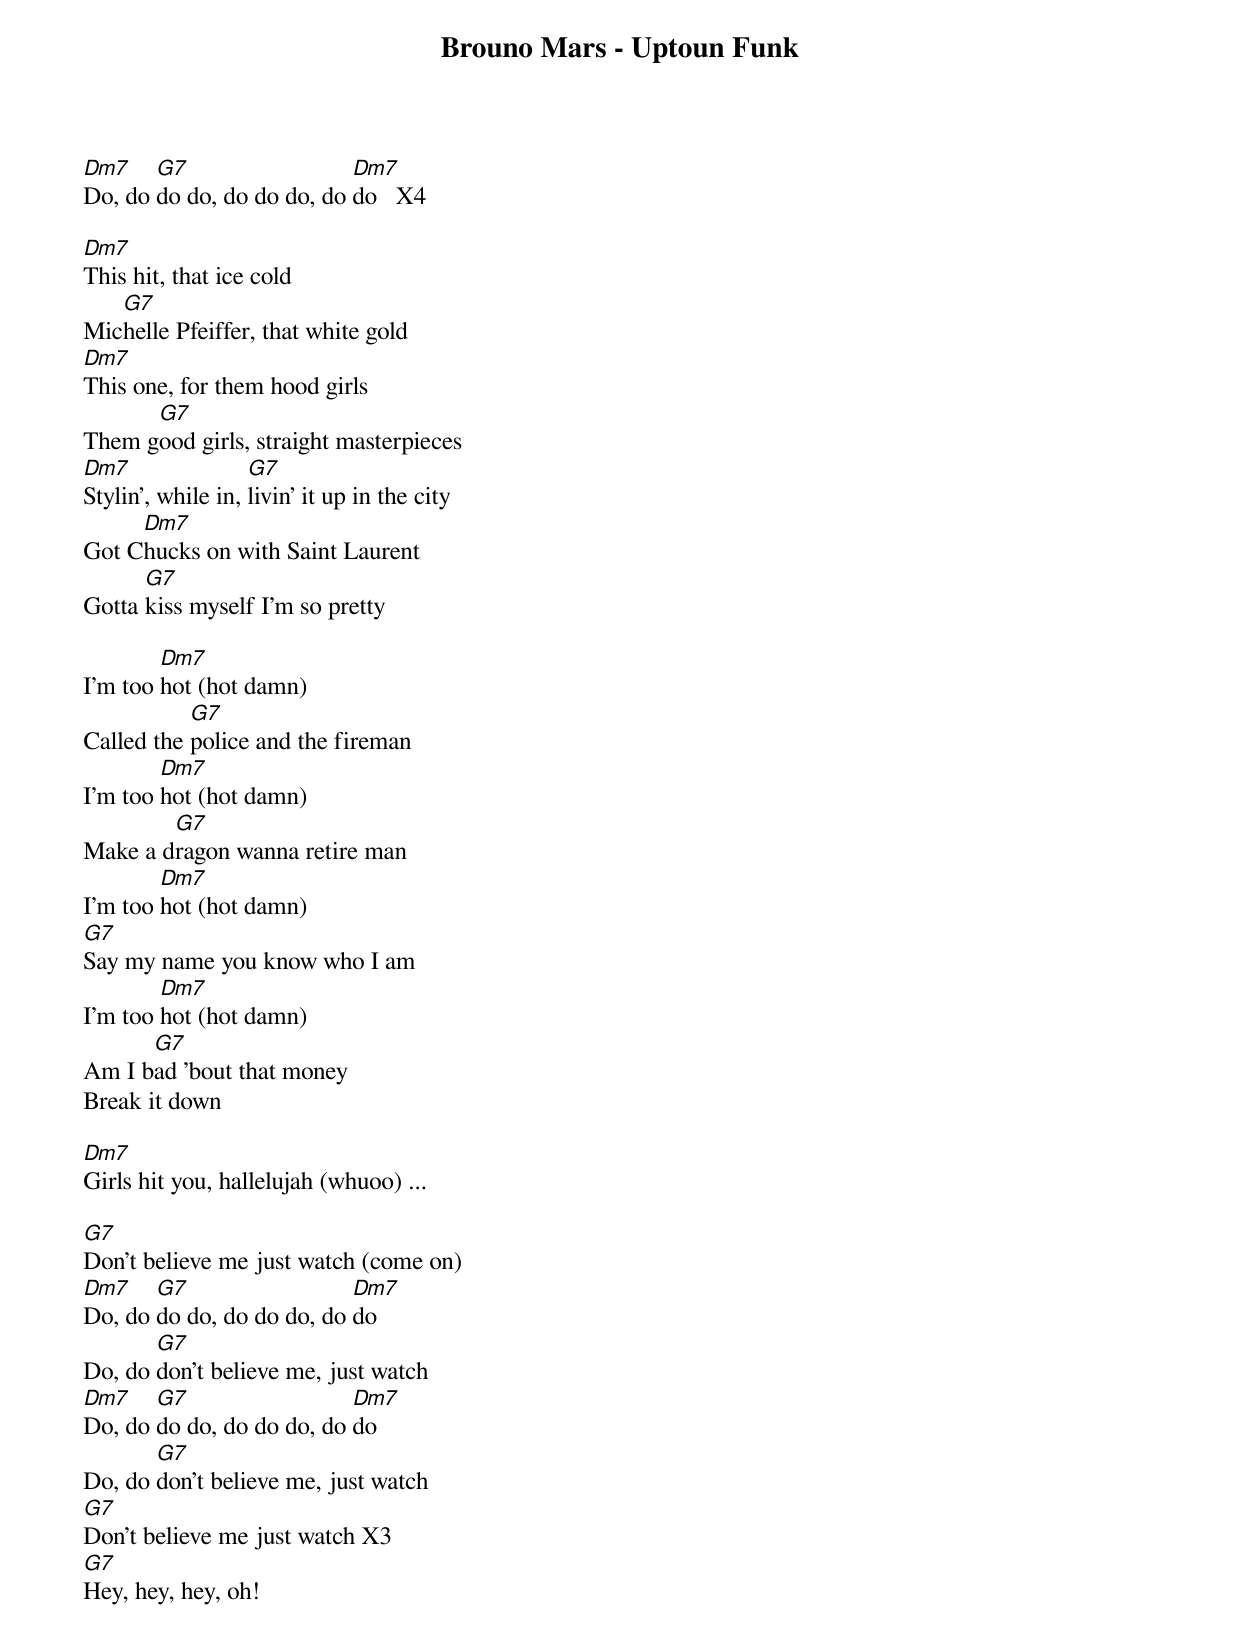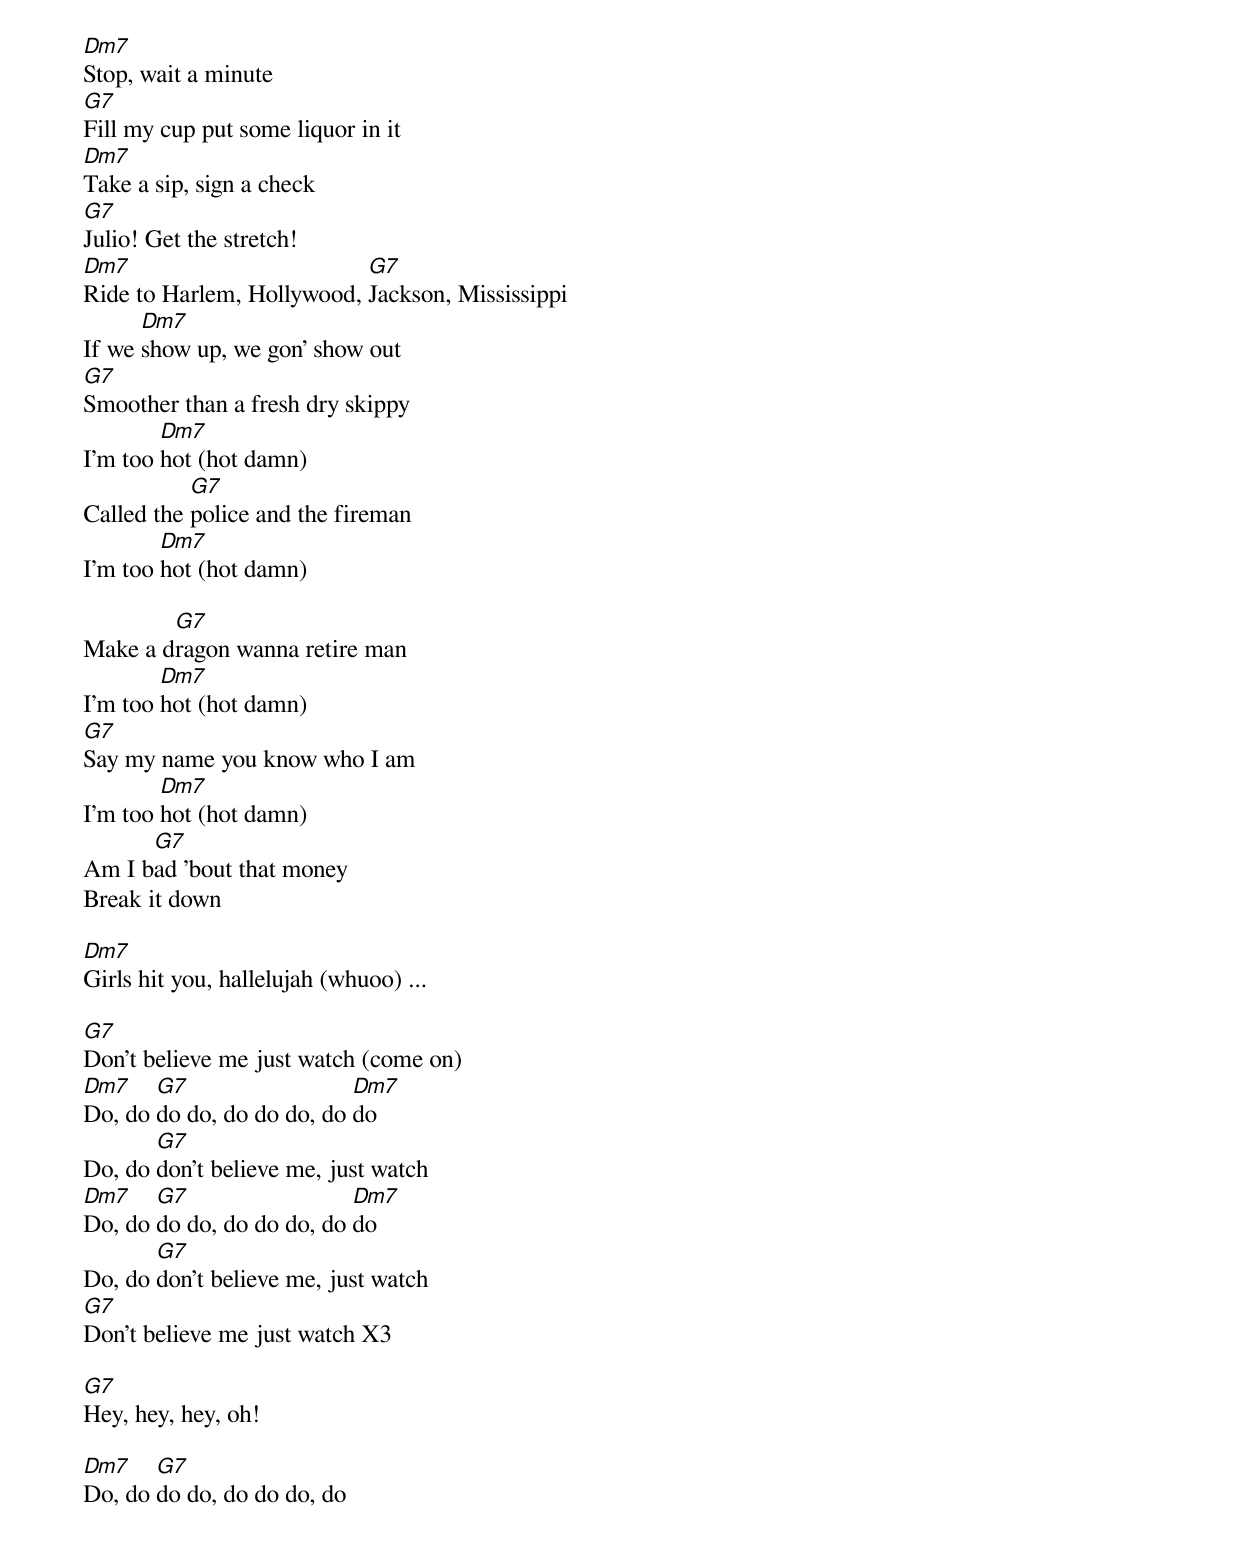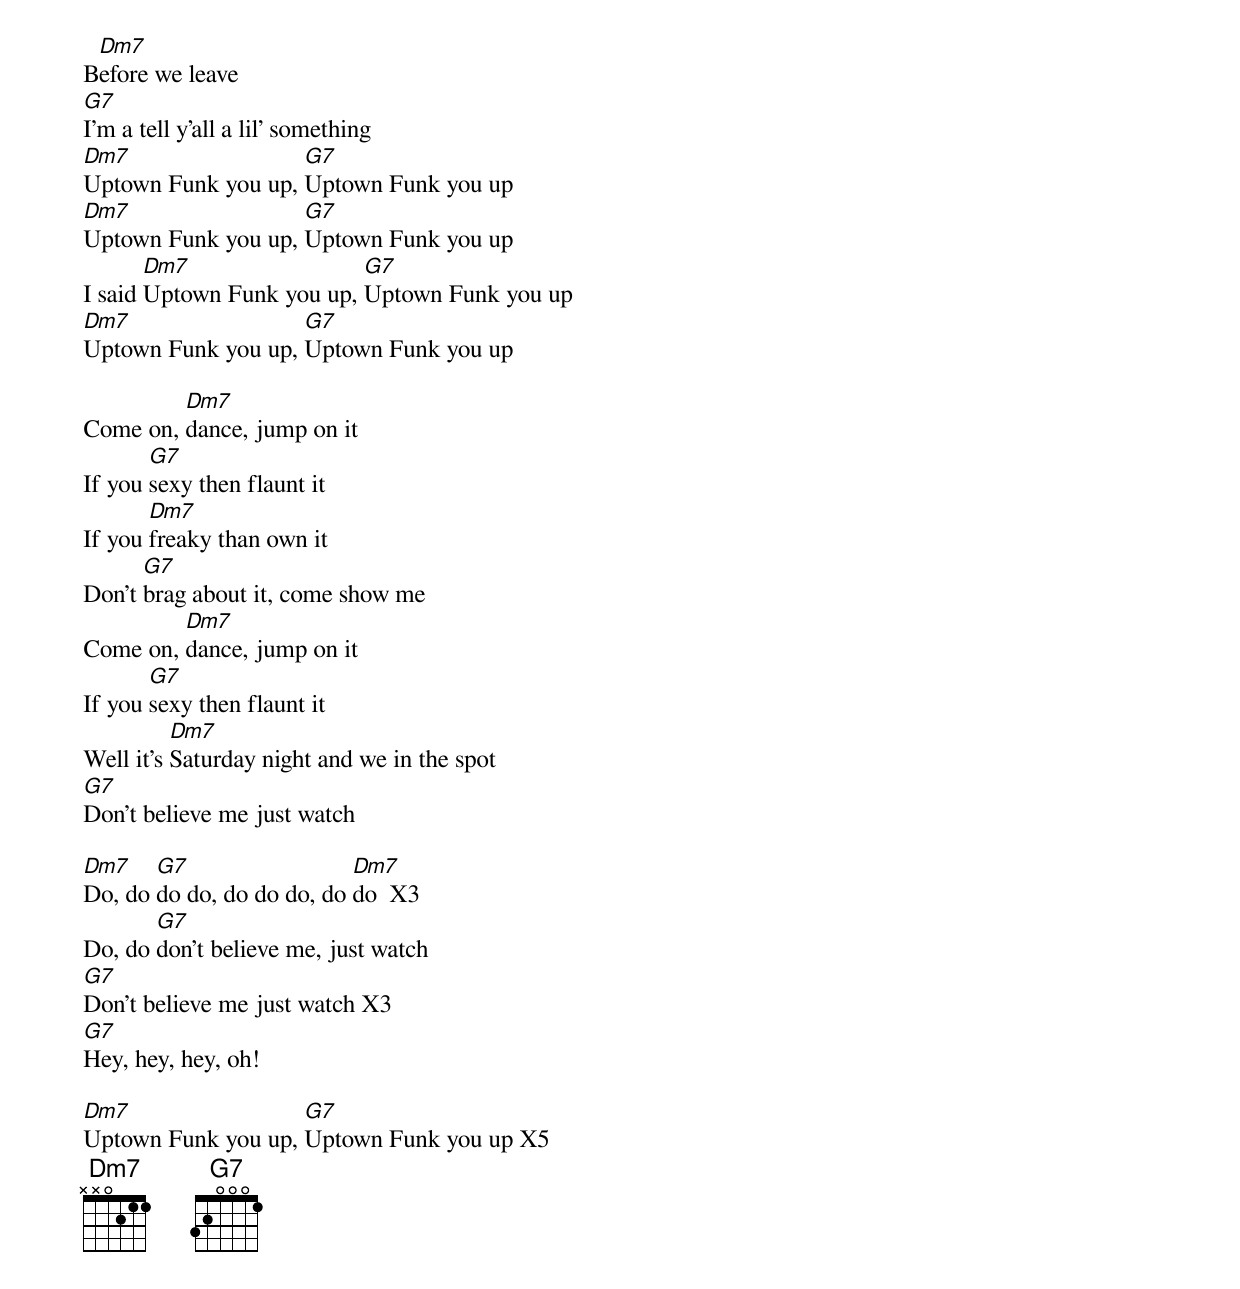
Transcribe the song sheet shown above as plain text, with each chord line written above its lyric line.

Brouno Mars - Uptoun Funk

Dm7    G7                  Dm7
Do, do do do, do do do, do do   X4

Dm7
This hit, that ice cold
   G7
Michelle Pfeiffer, that white gold
Dm7
This one, for them hood girls
      G7
Them good girls, straight masterpieces
Dm7                G7
Stylin', while in, livin' it up in the city
     Dm7
Got Chucks on with Saint Laurent
      G7
Gotta kiss myself I'm so pretty

        Dm7
I'm too hot (hot damn)
           G7
Called the police and the fireman
        Dm7
I'm too hot (hot damn)
        G7
Make a dragon wanna retire man
        Dm7
I'm too hot (hot damn)
G7
Say my name you know who I am
        Dm7
I'm too hot (hot damn)
      G7
Am I bad 'bout that money
Break it down

Dm7
Girls hit you, hallelujah (whuoo) ...

G7
Don't believe me just watch (come on)
Dm7    G7                  Dm7
Do, do do do, do do do, do do
       G7
Do, do don't believe me, just watch
Dm7    G7                  Dm7
Do, do do do, do do do, do do
       G7
Do, do don't believe me, just watch
G7
Don't believe me just watch X3
G7
Hey, hey, hey, oh!

Dm7
Stop, wait a minute
G7
Fill my cup put some liquor in it
Dm7
Take a sip, sign a check
G7
Julio! Get the stretch!
Dm7                        G7
Ride to Harlem, Hollywood, Jackson, Mississippi
      Dm7
If we show up, we gon' show out
G7
Smoother than a fresh dry skippy
        Dm7
I'm too hot (hot damn)
           G7
Called the police and the fireman
        Dm7
I'm too hot (hot damn)

        G7
Make a dragon wanna retire man
        Dm7
I'm too hot (hot damn)
G7
Say my name you know who I am
        Dm7
I'm too hot (hot damn)
      G7
Am I bad 'bout that money
Break it down

Dm7
Girls hit you, hallelujah (whuoo) ...

G7
Don't believe me just watch (come on)
Dm7    G7                  Dm7
Do, do do do, do do do, do do
       G7
Do, do don't believe me, just watch
Dm7    G7                  Dm7
Do, do do do, do do do, do do
       G7
Do, do don't believe me, just watch
G7
Don't believe me just watch X3

G7
Hey, hey, hey, oh!

Dm7    G7
Do, do do do, do do do, do
 Dm7
Before we leave
G7
I'm a tell y'all a lil' something
Dm7                 G7
Uptown Funk you up, Uptown Funk you up
Dm7                 G7
Uptown Funk you up, Uptown Funk you up
       Dm7                 G7
I said Uptown Funk you up, Uptown Funk you up
Dm7                 G7
Uptown Funk you up, Uptown Funk you up

         Dm7
Come on, dance, jump on it
       G7
If you sexy then flaunt it
       Dm7
If you freaky than own it
      G7
Don't brag about it, come show me
         Dm7
Come on, dance, jump on it
       G7
If you sexy then flaunt it
          Dm7
Well it's Saturday night and we in the spot
G7
Don't believe me just watch

Dm7    G7                  Dm7
Do, do do do, do do do, do do  X3
       G7
Do, do don't believe me, just watch
G7
Don't believe me just watch X3
G7
Hey, hey, hey, oh!

Dm7                 G7
Uptown Funk you up, Uptown Funk you up X5
